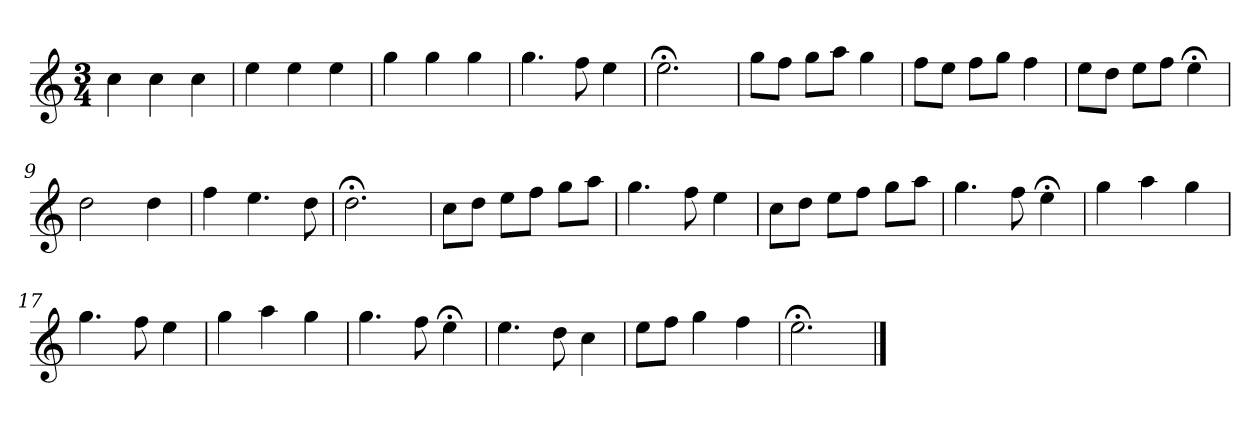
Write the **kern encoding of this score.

**kern
*part1
*staff1
*k[]
*C:
*M3/4
*MM120
=1
4cc
4cc
4cc
=2
4ee
4ee
4ee
=3
4gg
4gg
4gg
=4
4.gg
8ff
4ee
=5
2.ee;<
=6
8ggL
8ffJ
8ggL
8aaJ
4gg
=7
8ffL
8eeJ
8ffL
8ggJ
4ff
=8
8eeL
8ddJ
8eeL
8ffJ
4ee;<
=9
2dd
4dd
=10
4ff
4.ee
8dd
=11
2.dd;<
=12
8ccL
8ddJ
8eeL
8ffJ
8ggL
8aaJ
=13
4.gg
8ff
4ee
=14
8ccL
8ddJ
8eeL
8ffJ
8ggL
8aaJ
=15
4.gg
8ff
4ee;<
=16
4gg
4aa
4gg
=17
4.gg
8ff
4ee
=18
4gg
4aa
4gg
=19
4.gg
8ff
4ee;<
=20
4.ee
8dd
4cc
=21
8eeL
8ffJ
4gg
4ff
=22
2.ee;<
==
*-
